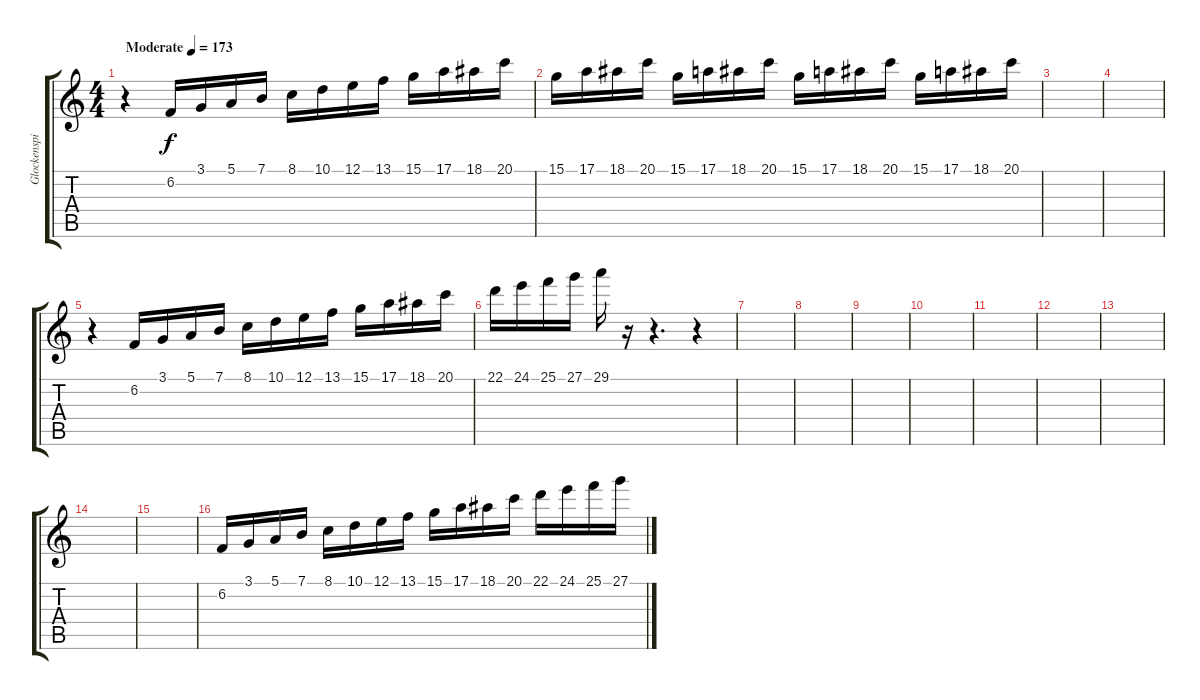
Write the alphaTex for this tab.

\track ("Glockenspiel" "Glockenspi") {instrument glockenspiel}
\staff {score tabs}
\tuning (E4 B3 G3 D3 A2 E2) {hide}
\ts (4 4)
\tempo (173 "Moderate")
\clef g2
\ks c
r.4{dy f volume 0 instrument glockenspiel} 6.2.16{volume 10} 3.1.16 5.1.16 7.1.16 8.1.16 10.1.16 12.1.16 13.1.16 15.1.16 17.1.16 18.1.16 20.1.16 |
15.1.16{volume 0} 17.1.16{volume 10} 18.1.16 20.1.16 15.1.16 17.1.16 18.1.16 20.1.16 15.1.16 17.1.16 18.1.16 20.1.16 15.1.16 17.1.16 18.1.16 20.1.16 |
|
|
r.4{volume 0} 6.2.16{volume 10} 3.1.16 5.1.16 7.1.16 8.1.16 10.1.16 12.1.16 13.1.16 15.1.16 17.1.16 18.1.16 20.1.16 |
22.1.16 24.1.16 25.1.16 27.1.16 29.1.16 r.16 r.4{d} r.4 |
|
|
|
|
|
|
|
|
|
6.2.16{volume 10} 3.1.16 5.1.16 7.1.16 8.1.16 10.1.16 12.1.16 13.1.16 15.1.16 17.1.16 18.1.16 20.1.16 22.1.16 24.1.16 25.1.16 27.1.16
